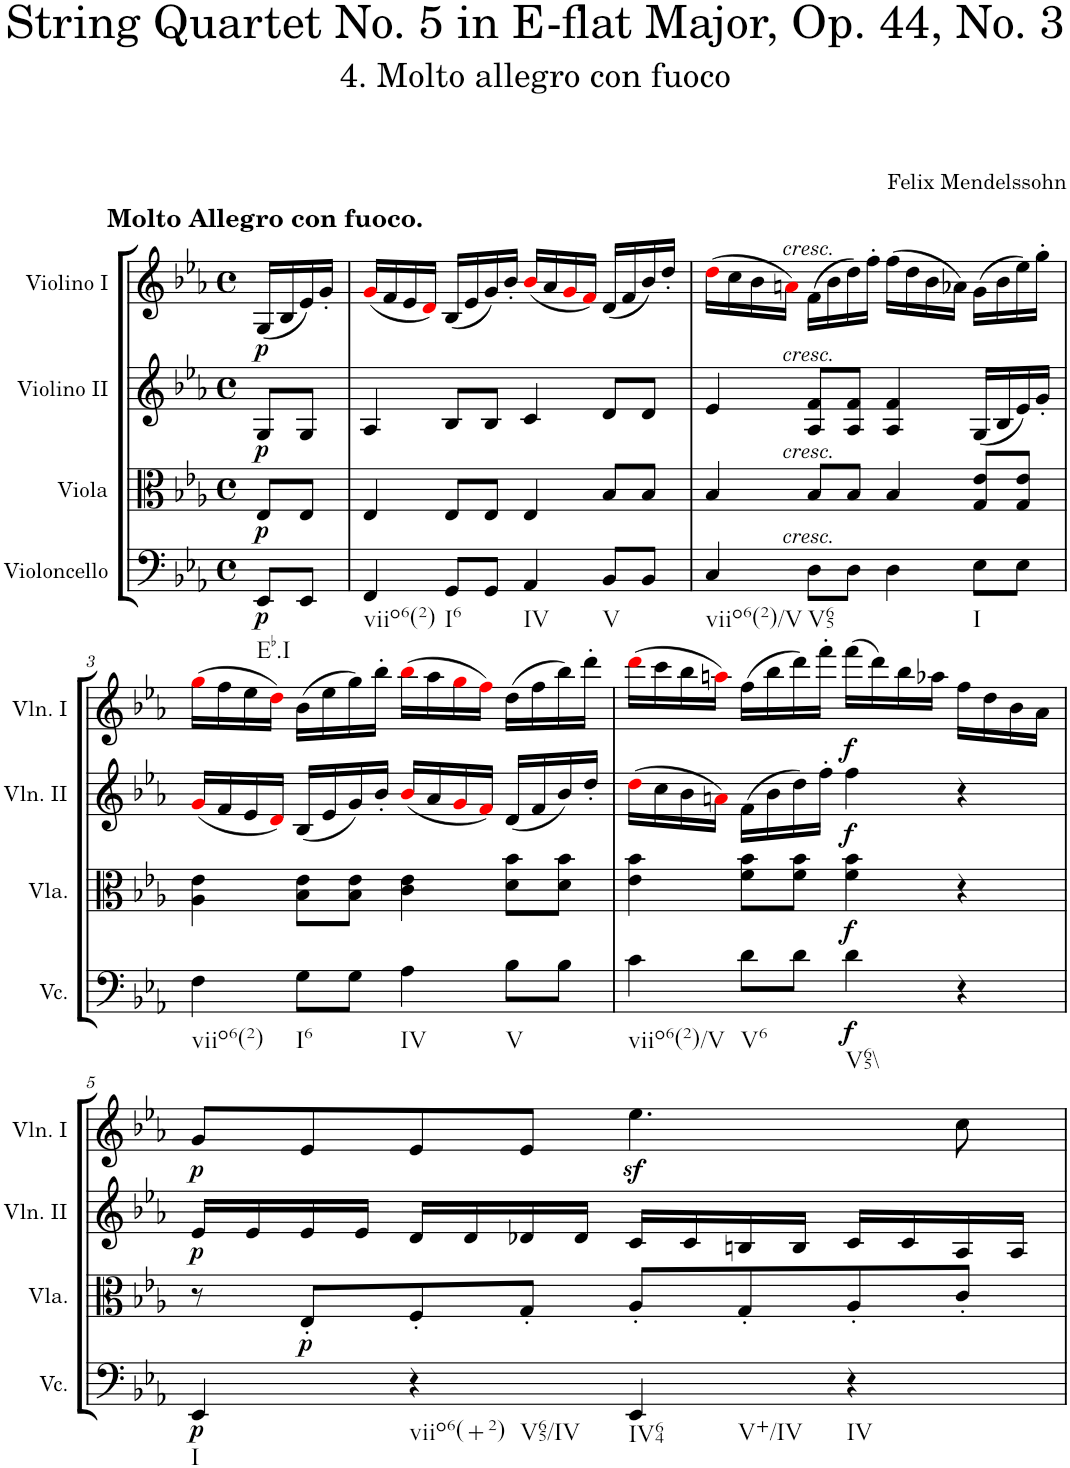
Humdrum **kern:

**kern	**dynam	**kern	**dynam	**kern	**dynam	**kern	**dynam
*part4	*part4	*part3	*part3	*part2	*part2	*part1	*part1
*staff4	*staff4	*staff3	*staff3	*staff2	*staff2	*staff1	*staff1
*I"Violoncello	*	*I"Viola	*	*I"Violino II	*	*I"Violino I	*
*I'Vc.	*	*I'Vla.	*	*I'Vln. II	*	*I'Vln. I	*
*clefF4	*	*clefC3	*	*clefG2	*	*clefG2	*
*k[b-e-a-]	*	*k[b-e-a-]	*	*k[b-e-a-]	*	*k[b-e-a-]	*
*M4/4	*	*M4/4	*	*M4/4	*	*M4/4	*
*met(c)	*	*met(c)	*	*met(c)	*	*met(c)	*
=	=	=	=	=	=	=	=
!	!	!	!	!	!	!LO:TX:a:B:t=Molto Allegro con fuoco.	!
!LO:TX:b:t=Eb.I	!	!	!	!	!	!	!
!	!LO:DY:b	!	!LO:DY:b	!	!LO:DY:b	!	!LO:DY:b
8EE-/L	p	8E-/L	p	8G/L	p	(16G/LL	p
.	.	.	.	.	.	16B-/	.
8EE-/J	.	8E-/J	.	8G/J	.	16e-/)	.
.	.	.	.	.	.	16g'/JJ	.
=1	=1	=1	=1	=1	=1	=1	=1
!LO:TX:b:t=viio6(2)	!	!	!	!	!	!	!
4FF/	.	4E-/	.	4A-/	.	(16gi/LL	.
.	.	.	.	.	.	16f/	.
.	.	.	.	.	.	16e-/	.
.	.	.	.	.	.	16di/JJ)	.
!LO:TX:b:t=I6	!	!	!	!	!	!	!
8GG/L	.	8E-/L	.	8B-/L	.	(16B-/LL	.
.	.	.	.	.	.	16e-/	.
8GG/J	.	8E-/J	.	8B-/J	.	16g/)	.
.	.	.	.	.	.	16b-'/JJ	.
!LO:TX:b:t=IV	!	!	!	!	!	!	!
4AA-/	.	4E-/	.	4c/	.	(16b-i/LL	.
.	.	.	.	.	.	16a-/	.
.	.	.	.	.	.	16gi/	.
.	.	.	.	.	.	16fi/JJ)	.
!LO:TX:b:t=V	!	!	!	!	!	!	!
8BB-/L	.	8B-/L	.	8d/L	.	(16d/LL	.
.	.	.	.	.	.	16f/	.
8BB-/J	.	8B-/J	.	8d/J	.	16b-/)	.
.	.	.	.	.	.	16dd'/JJ	.
=2	=2	=2	=2	=2	=2	=2	=2
!LO:TX:b:t=viio6(2)/V	!	!	!	!	!	!	!
4C/	.	4B-/	.	4e-/	.	(16ddi\LL	.
.	.	.	.	.	.	16cc\	.
.	.	.	.	.	.	16b-\	.
.	.	.	.	.	.	16ani\JJ)	.
!	!	!	!	!	!	!LO:TX:a:i:t=cresc.	!
!	!	!	!	!LO:TX:a:i:t=cresc.	!	!	!
!	!	!LO:TX:a:i:t=cresc.	!	!	!	!	!
!LO:TX:a:i:t=cresc.	!	!	!	!	!	!	!
!LO:TX:b:t=V65	!	!	!	!	!	!	!
8D\L	.	8B-/L	.	8A-/ 8f/L	.	(16f\LL	.
.	.	.	.	.	.	16b-\	.
8D\J	.	8B-/J	.	8A-/ 8f/J	.	16dd\)	.
.	.	.	.	.	.	16ff'\JJ	.
4D\	.	4B-/	.	4A-/ 4f/	.	(16ff\LL	.
.	.	.	.	.	.	16dd\	.
.	.	.	.	.	.	16b-\	.
.	.	.	.	.	.	16a-X\JJ)	.
!LO:TX:b:t=I	!	!	!	!	!	!	!
8E-\L	.	8G/ 8e-/L	.	(16G/LL	.	(16g\LL	.
.	.	.	.	16B-/	.	16b-\	.
8E-\J	.	8G/ 8e-/J	.	16e-/)	.	16ee-\)	.
.	.	.	.	16g'/JJ	.	16gg'\JJ	.
!!LO:LB:g=z
=3	=3	=3	=3	=3	=3	=3	=3
!LO:TX:b:t=viio6(2)	!	!	!	!	!	!	!
4F\	.	4A-\ 4e-\	.	(16gi/LL	.	(16ggi\LL	.
.	.	.	.	16f/	.	16ff\	.
.	.	.	.	16e-/	.	16ee-\	.
.	.	.	.	16di/JJ)	.	16ddi\JJ)	.
!LO:TX:b:t=I6	!	!	!	!	!	!	!
8G\L	.	8B-\ 8e-\L	.	(16B-/LL	.	(16b-\LL	.
.	.	.	.	16e-/	.	16ee-\	.
8G\J	.	8B-\ 8e-\J	.	16g/)	.	16gg\)	.
.	.	.	.	16b-'/JJ	.	16bb-'\JJ	.
!LO:TX:b:t=IV	!	!	!	!	!	!	!
4A-\	.	4c\ 4e-\	.	(16b-i/LL	.	(16bb-i\LL	.
.	.	.	.	16a-/	.	16aa-\	.
.	.	.	.	16gi/	.	16ggi\	.
.	.	.	.	16fi/JJ)	.	16ffi\JJ)	.
!LO:TX:b:t=V	!	!	!	!	!	!	!
8B-\L	.	8d\ 8b-\L	.	(16d/LL	.	(16dd\LL	.
.	.	.	.	16f/	.	16ff\	.
8B-\J	.	8d\ 8b-\J	.	16b-/)	.	16bb-\)	.
.	.	.	.	16dd'/JJ	.	16ddd'\JJ	.
=4	=4	=4	=4	=4	=4	=4	=4
!LO:TX:b:t=viio6(2)/V	!	!	!	!	!	!	!
4c\	.	4e-\ 4b-\	.	(16ddi\LL	.	(16dddi\LL	.
.	.	.	.	16cc\	.	16ccc\	.
.	.	.	.	16b-\	.	16bb-\	.
.	.	.	.	16ani\JJ)	.	16aani\JJ)	.
!LO:TX:b:t=V6	!	!	!	!	!	!	!
8d\L	.	8f\ 8b-\L	.	(16f\LL	.	(16ff\LL	.
.	.	.	.	16b-\	.	16bb-\	.
8d\J	.	8f\ 8b-\J	.	16dd\)	.	16ddd\)	.
.	.	.	.	16ff'\JJ	.	16fff'\JJ	.
!LO:TX:b:t=V65\\	!	!	!	!	!	!	!
!	!LO:DY:b	!	!LO:DY:b	!	!LO:DY:b	!	!LO:DY:b
4d\	f	4f\ 4b-\	f	4ff\	f	(16fff\LL	f
.	.	.	.	.	.	16ddd\)	.
.	.	.	.	.	.	16bb-\	.
.	.	.	.	.	.	16aa-X\JJ	.
4r	.	4r	.	4r	.	16ff\LL	.
.	.	.	.	.	.	16dd\	.
.	.	.	.	.	.	16b-\	.
.	.	.	.	.	.	16a-\JJ	.
!!LO:LB:g=z
=5	=5	=5	=5	=5	=5	=5	=5
!LO:TX:b:t=I	!	!	!	!	!	!	!
!	!LO:DY:b	!	!	!	!LO:DY:b	!	!LO:DY:b
4EE-/	p	8r	.	16e-/LL	p	8g/L	p
.	.	.	.	16e-/	.	.	.
!	!	!	!LO:DY:b	!	!	!	!
.	.	8E-'/L	p	16e-/	.	8e-/	.
.	.	.	.	16e-/JJ	.	.	.
!LO:TX:b:t=viio6(+2)	!	!	!	!	!	!	!
!LO:TX:b:t=V65/IV	!	!	!	!	!	!	!
4r	.	8F'/	.	16d/LL	.	8e-/	.
.	.	.	.	16d/	.	.	.
.	.	8G'/J	.	16d-X/	.	8e-/J	.
.	.	.	.	16d-/JJ	.	.	.
!LO:TX:b:t=IV64	!	!	!	!	!	!	!
!LO:TX:b:t=V+/IV	!	!	!	!	!	!	!
4EE-/	.	8A-'/L	.	16c/LL	.	4.ee-z<\	.
.	.	.	.	16c/	.	.	.
.	.	8G'/	.	16Bn/	.	.	.
.	.	.	.	16B/JJ	.	.	.
!LO:TX:b:t=IV	!	!	!	!	!	!	!
4r	.	8A-'/	.	16c/LL	.	.	.
.	.	.	.	16c/	.	.	.
.	.	8c'/J	.	16A-/	.	8cc\	.
.	.	.	.	16A-/JJ	.	.	.
=	=	=	=	=	=	=	=
*-	*-	*-	*-	*-	*-	*-	*-
